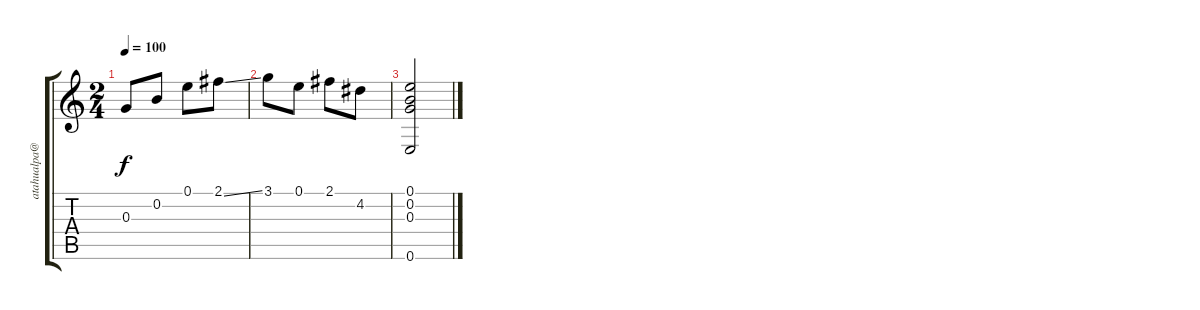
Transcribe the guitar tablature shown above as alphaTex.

\track ("" "atahualpa@") {instrument acousticguitarnylon}
\staff {score tabs}
\tuning (E4 B3 G3 D3 A2 E2) {hide}
\ts (2 4)
\tempo 100
\clef g2
\ks c
0.3.8{dy f} 0.2.8 0.1.8 2.1{ss}.8 |
3.1.8 0.1.8 2.1.8 4.2.8 |
(0.1 0.2 0.3 0.6).2
